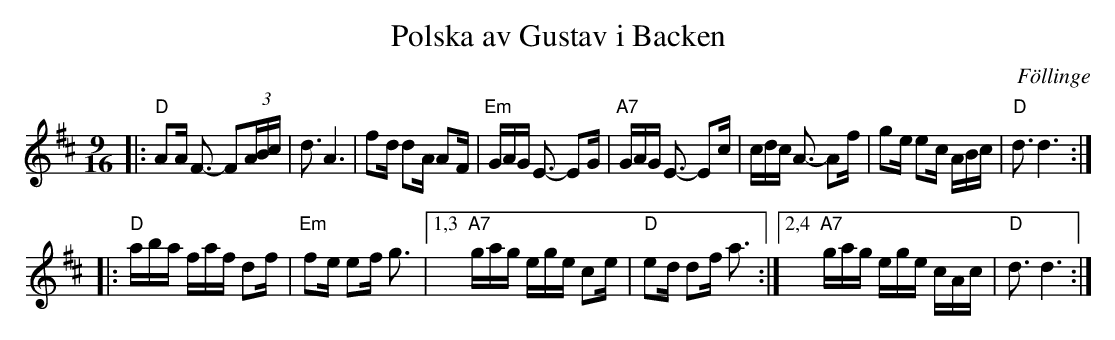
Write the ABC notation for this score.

X:1
T: Polska av Gustav i Backen
O: F\"ollinge
M: 9/16
L: 1/16
K: D
|: "D"A2A F3- F2(3ABc | d3 A6 | f2d d2A A2F | "Em"GAG E3- E2G \
| "A7"GAG E3- E2c | cdc A3- A2f | g2e e2c ABc | "D"d3 d6 :|
|: "D"aba faf d2f | "Em"f2e e2f g3 |1,3 "A7"gag ege c2e | "D"e2d d2f a3 \
                                  :|2,4 "A7"gag ege cAc | "D"d3 d6 :|
